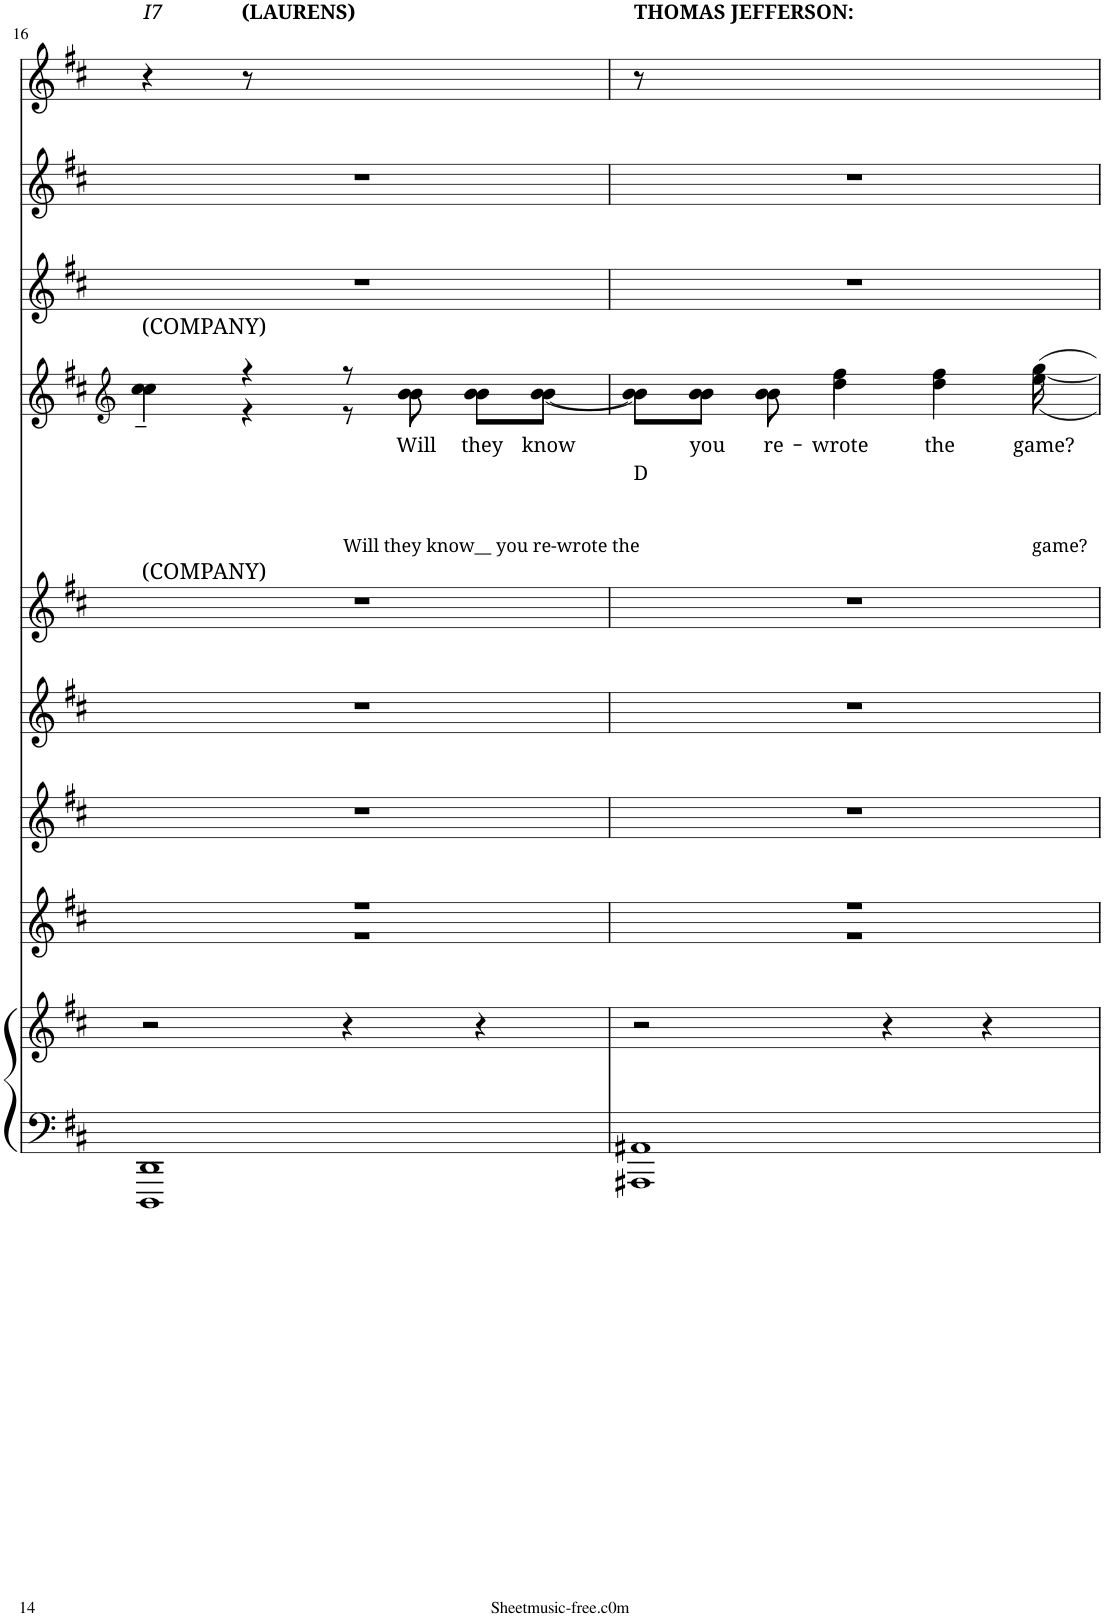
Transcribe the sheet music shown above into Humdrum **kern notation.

**kern	**kern	**kern	**kern	**kern	**kern	**kern	**text	**text	**kern	**kern	**kern
*part9	*part9	*part8	*part7	*part6	*part5	*part4	*part4	*part4	*part3	*part2	*part1
*staff10	*staff9	*staff8	*staff7	*staff6	*staff5	*staff4	*staff4	*staff4	*staff3	*staff2	*staff1
!!LO:PB:g=z
*clefF4	*clefG2	*clefG2	*clefG2	*clefG2	*clefG2	*clefG2	*	*	*clefG2	*clefG2	*clefG2
*k[f#c#]	*k[f#c#]	*k[f#c#]	*k[f#c#]	*k[f#c#]	*k[f#c#]	*k[f#c#]	*	*	*k[f#c#]	*k[f#c#]	*k[f#c#]
*M2/2	*M2/2	*	*	*	*	*	*	*	*	*	*M2/2
=16	=16	=16	=16	=16	=16	=16	=16	=16	=16	=16	=16
*^	*	*^	*	*	*	*^	*	*	*	*	*
!	!	!	!	!	!	!	!	!	!	!	!	!	!	!LO:TX:a:i:t=I7
!	!	!	!	!	!	!	!	!LO:TX:a:t=(COMPANY)	!	!	!	!	!	!
!	!	!	!	!	!	!	!	!LO:TX:b:t=(COMPANY)	!	!	!	!	!	!
1DD	1DDD	2r	1r	1r	1r	1r	1r	4cc#~\	4cc#\	.	.	1r	1r	4r
!	!	!	!	!	!	!	!	!	!	!	!	!	!	!LO:TX:a:B:t=(LAURENS)
.	.	.	.	.	.	.	.	4r	4r	.	.	.	.	8r
.	.	.	.	.	.	.	.	.	.	.	.	.	.	2ryy
!	!	!	!	!	!	!	!	!LO:TX:b:t=Will they know__ you re-wrote the	!	!	!	!	!	!
.	.	4r	.	.	.	.	.	8r	8r	.	.	.	.	.
!	!	!	!	!	!	!	!	!	!	!LO:LY:b	!	!	!	!
.	.	.	.	.	.	.	.	8b\	8b\	Will	.	.	.	.
!	!	!	!	!	!	!	!	!	!	!LO:LY:b	!	!	!	!
.	.	4r	.	.	.	.	.	8b\L	8b\L	they	.	.	.	.
!	!	!	!	!	!	!	!	!	!	!LO:LY:b	!	!	!	!
.	.	.	.	.	.	.	.	[8b\J	[8b\J	know	.	.	.	8ryy
=17	=17	=17	=17	=17	=17	=17	=17	=17	=17	=17	=17	=17	=17	=17
!	!	!	!	!	!	!	!	!	!	!	!	!	!	!LO:TX:a:B:t=THOMAS JEFFERSON&colon;
!	!	!	!	!	!	!	!	!	!	!	!LO:LY:b	!	!	!
1AA#X	1AAA#X	2r	1r	1r	1r	1r	1r	8b\L]	8b\L]	.	D	1r	1r	8r
!	!	!	!	!	!	!	!	!	!	!LO:LY:b	!	!	!	!
.	.	.	.	.	.	.	.	8b\J	8b\J	you	.	.	.	2..ryy
!	!	!	!	!	!	!	!	!	!	!LO:LY:b	!	!	!	!
.	.	.	.	.	.	.	.	8b\	8b\	re-	.	.	.	.
!	!	!	!	!	!	!	!	!	!	!LO:LY:b	!	!	!	!
.	.	.	.	.	.	.	.	4ff#\	4dd\	-wrote	.	.	.	.
.	.	4r	.	.	.	.	.	.	.	.	.	.	.	.
!	!	!	!	!	!	!	!	!	!	!LO:LY:b	!	!	!	!
.	.	.	.	.	.	.	.	4ff#\	4dd\	the	.	.	.	.
.	.	4r	.	.	.	.	.	.	.	.	.	.	.	.
!	!	!	!	!	!	!	!	!LO:TX:b:t=game?	!	!	!	!	!	!
!	!	!	!	!	!	!	!	!	!	!LO:LY:b	!	!	!	!
.	.	.	.	.	.	.	.	[8gg\	8ee\	game?	.	.	.	.
*v	*v	*	*v	*v	*	*	*	*v	*v	*	*	*	*	*
=	=	=	=	=	=	=	=	=	=	=	=
*-	*-	*-	*-	*-	*-	*-	*-	*-	*-	*-	*-
